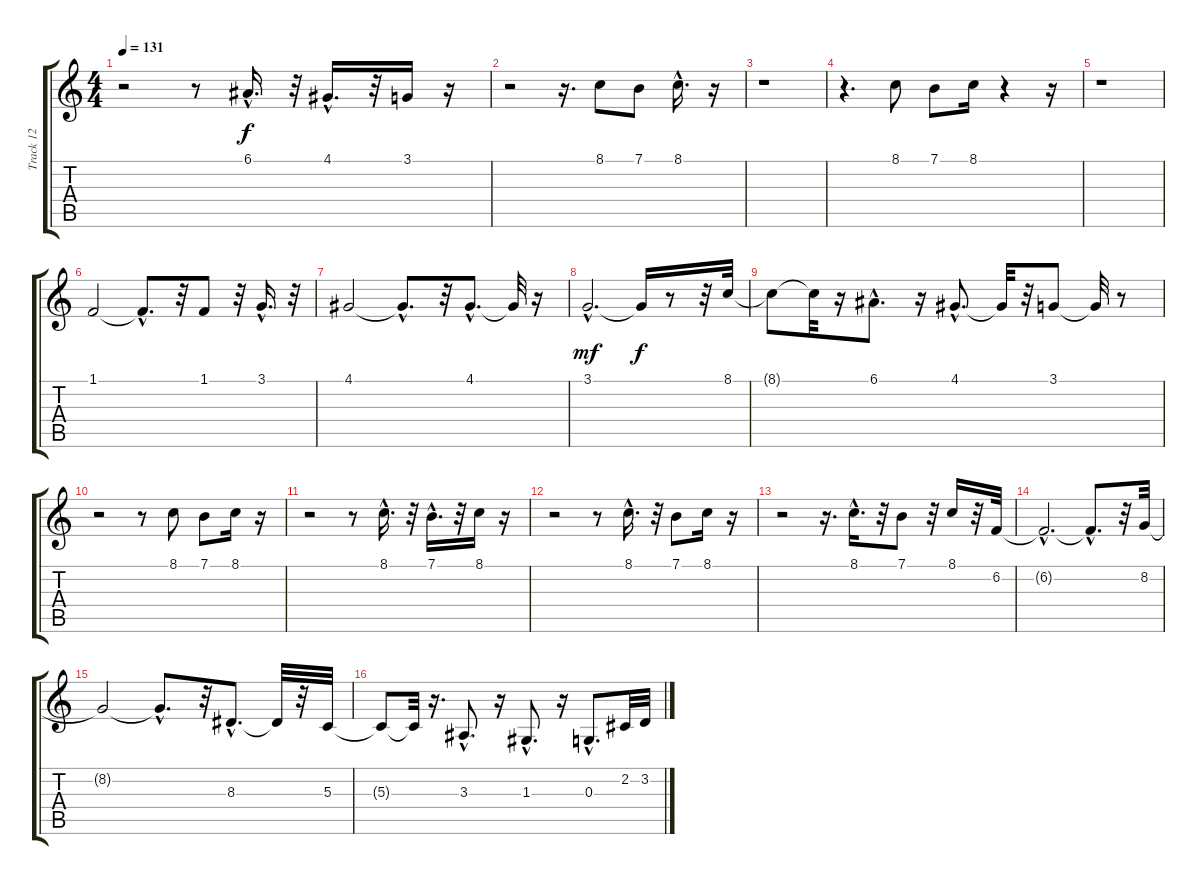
\track ("Track 12" "Track 12") {instrument viola}
\staff {score tabs}
\tuning (E4 B3 G3 D3 A2 E2) {hide}
\ts (4 4)
\tempo 131
\clef g2
\ks c
r.2{dy f} r.8 6.1{hac}.16{d} r.32 4.1{hac}.16{d} r.32 3.1.16 r.16 |
r.2 r.16{d} 8.1.8 7.1.8 8.1{hac}.16{d} r.16 |
r.1 |
r.4{d} 8.1.8 7.1.8 8.1.16 r.4 r.16 |
r.1 |
1.1.2 1.1{hac t}.8{d} r.32 1.1.8 r.32 3.1{hac}.16{d} r.32 |
4.1.2 4.1{hac t}.8{d} r.32 4.1{hac}.8{d} 4.1{t}.32 r.16 |
3.1{hac}.2{d dy mf} 3.1{t}.16{dy f} r.8 r.32 8.1.32 |
8.1{t}.8 8.1{t}.32 r.16 6.1{hac}.8{d} r.16 4.1{hac}.8{d} 4.1{t}.32 r.32 3.1.8 3.1{t}.32 r.8 |
r.2 r.8 8.1.8 7.1.8 8.1.16 r.16 |
r.2 r.8 8.1{hac}.16{d} r.32 7.1{hac}.16{d} r.32 8.1.16 r.16 |
r.2 r.8 8.1{hac}.16{d} r.32 7.1.8 8.1.16 r.16 |
r.2 r.16{d} 8.1{hac}.16{d} r.32 7.1.8 r.32 8.1.16 r.32 6.2.32 |
6.2{hac t}.2{d} 6.2{hac t}.8{d} r.32 8.2.32 |
8.2{t}.2 8.2{hac t}.8{d} r.32 8.3{hac}.8{d} 8.3{t}.32 r.32 5.3.32 |
5.3{t}.8 5.3{t}.32 r.16{d} 3.3{hac}.8{d} r.16 1.3{hac}.8{d} r.16 0.3{hac}.8{d} 2.2.32 3.2.32
